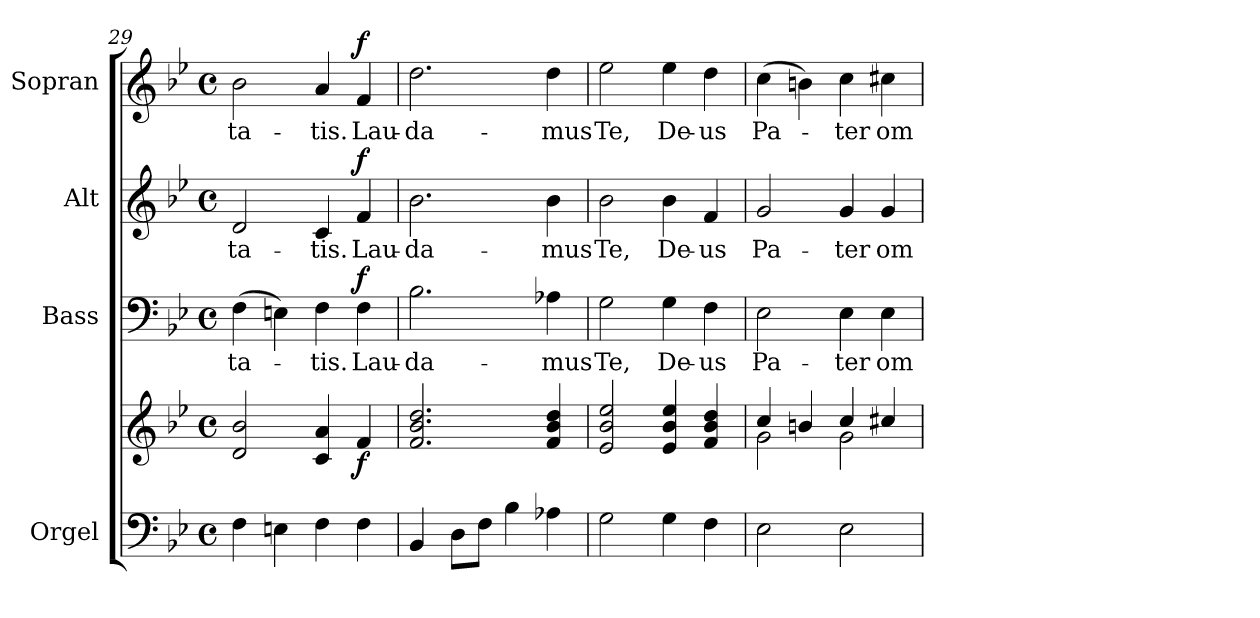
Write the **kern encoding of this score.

**kern	**kern	**dynam	**kern	**text	**dynam	**kern	**text	**dynam	**kern	**text	**dynam
*part4	*part4	*part4	*part3	*part3	*part3	*part2	*part2	*part2	*part1	*part1	*part1
*staff5	*staff4	*staff4/5	*staff3	*staff3	*staff3	*staff2	*staff2	*staff2	*staff1	*staff1	*staff1
*I"Orgel	*	*	*I"Bass	*	*	*I"Alt	*	*	*I"Sopran	*	*
*I'Org.	*	*	*I'B.	*	*	*I'A.	*	*	*I'S.	*	*
*clefF4	*clefG2	*	*clefF4	*	*	*clefG2	*	*	*clefG2	*	*
*k[b-e-]	*k[b-e-]	*	*k[b-e-]	*	*	*k[b-e-]	*	*	*k[b-e-]	*	*
*B-:	*B-:	*	*B-:	*	*	*B-:	*	*	*B-:	*	*
*M4/4	*M4/4	*	*M4/4	*	*	*M4/4	*	*	*M4/4	*	*
*met(c)	*met(c)	*	*met(c)	*	*	*met(c)	*	*	*met(c)	*	*
=29	=29	=29	=29	=29	=29	=29	=29	=29	=29	=29	=29
!	!	!	!	!LO:LY:b	!	!	!LO:LY:b	!	!	!LO:LY:b	!
4F\	2d/ 2b-/	.	(>4F\	-ta-	.	2d/	-ta-	.	2b-\	-ta-	.
4En\	.	.	4En\)	.	.	.	.	.	.	.	.
!	!	!	!	!LO:LY:b	!	!	!LO:LY:b	!	!	!LO:LY:b	!
4F\	4c/ 4a/	.	4F\	-tis.	.	4c/	-tis.	.	4a/	-tis.	.
!	!	!LO:DY:b	!	!LO:LY:b	!LO:DY:a	!	!LO:LY:b	!LO:DY:a	!	!LO:LY:b	!LO:DY:a
4F\	4f/	f	4F\	Lau-	f	4f/	Lau-	f	4f/	Lau-	f
=30	=30	=30	=30	=30	=30	=30	=30	=30	=30	=30	=30
!	!	!	!	!LO:LY:b	!	!	!LO:LY:b	!	!	!LO:LY:b	!
4BB-/	2.f/ 2.b-/ 2.dd/	.	2.B-\	-da-	.	2.b-\	-da-	.	2.dd\	-da-	.
8D\L	.	.	.	.	.	.	.	.	.	.	.
8F\J	.	.	.	.	.	.	.	.	.	.	.
4B-\	.	.	.	.	.	.	.	.	.	.	.
!	!	!	!	!LO:LY:b	!	!	!LO:LY:b	!	!	!LO:LY:b	!
4A-X\	4f/ 4b-/ 4dd/	.	4A-X\	-mus	.	4b-\	-mus	.	4dd\	-mus	.
!!LO:PB:g=z
=31	=31	=31	=31	=31	=31	=31	=31	=31	=31	=31	=31
!	!	!	!	!LO:LY:b	!	!	!LO:LY:b	!	!	!LO:LY:b	!
2G\	2e-/ 2b-/ 2ee-/	.	2G\	Te,	.	2b-\	Te,	.	2ee-\	Te,	.
!	!	!	!	!LO:LY:b	!	!	!LO:LY:b	!	!	!LO:LY:b	!
4G\	4e-/ 4b-/ 4ee-/	.	4G\	De-	.	4b-\	De-	.	4ee-\	De-	.
!	!	!	!	!LO:LY:b	!	!	!LO:LY:b	!	!	!LO:LY:b	!
4F\	4f/ 4b-/ 4dd/	.	4F\	-us	.	4f/	-us	.	4dd\	-us	.
=32	=32	=32	=32	=32	=32	=32	=32	=32	=32	=32	=32
*	*^	*	*	*	*	*	*	*	*	*	*
!	!	!	!	!	!LO:LY:b	!	!	!LO:LY:b	!	!	!LO:LY:b	!
2E-\	4cc/	2g\	.	2E-\	Pa-	.	2g/	Pa-	.	(>4cc\	Pa-	.
.	4bn/	.	.	.	.	.	.	.	.	4bn\)	.	.
!	!	!	!	!	!LO:LY:b	!	!	!LO:LY:b	!	!	!LO:LY:b	!
2E-\	4cc/	2g\	.	4E-\	-ter	.	4g/	-ter	.	4cc\	-ter	.
!	!	!	!	!	!LO:LY:b	!	!	!LO:LY:b	!	!	!LO:LY:b	!
.	4cc#X/	.	.	4E-\	om-	.	4g/	om-	.	4cc#X\	om-	.
*	*v	*v	*	*	*	*	*	*	*	*	*	*
=	=	=	=	=	=	=	=	=	=	=	=
*-	*-	*-	*-	*-	*-	*-	*-	*-	*-	*-	*-
